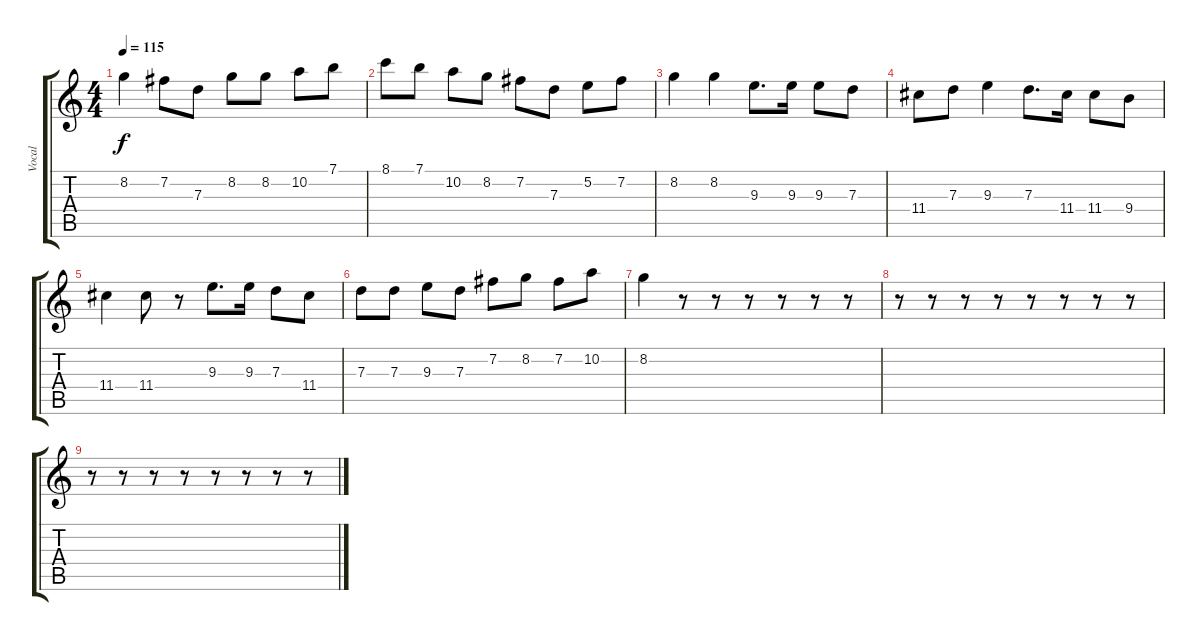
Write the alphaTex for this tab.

\track ("Vocal" "Vocal") {instrument distortionguitar}
\staff {score tabs}
\tuning (E4 B3 G3 D3 A2 E2) {hide}
\ts (4 4)
\tempo 115
\clef g2
\ks c
8.2.4{dy f} 7.2.8 7.3.8 8.2.8 8.2.8 10.2.8 7.1.8 |
8.1.8 7.1.8 10.2.8 8.2.8 7.2.8 7.3.8 5.2.8 7.2.8 |
8.2.4 8.2.4 9.3.8{d} 9.3.16 9.3.8 7.3.8 |
11.4.8 7.3.8 9.3.4 7.3.8{d} 11.4.16 11.4.8 9.4.8 |
11.4.4 11.4.8 r.8 9.3.8{d} 9.3.16 7.3.8 11.4.8 |
7.3.8 7.3.8 9.3.8 7.3.8 7.2.8 8.2.8 7.2.8 10.2.8 |
8.2.4 r.8 r.8 r.8 r.8 r.8 r.8 |
r.8 r.8 r.8 r.8 r.8 r.8 r.8 r.8 |
r.8 r.8 r.8 r.8 r.8 r.8 r.8 r.8
